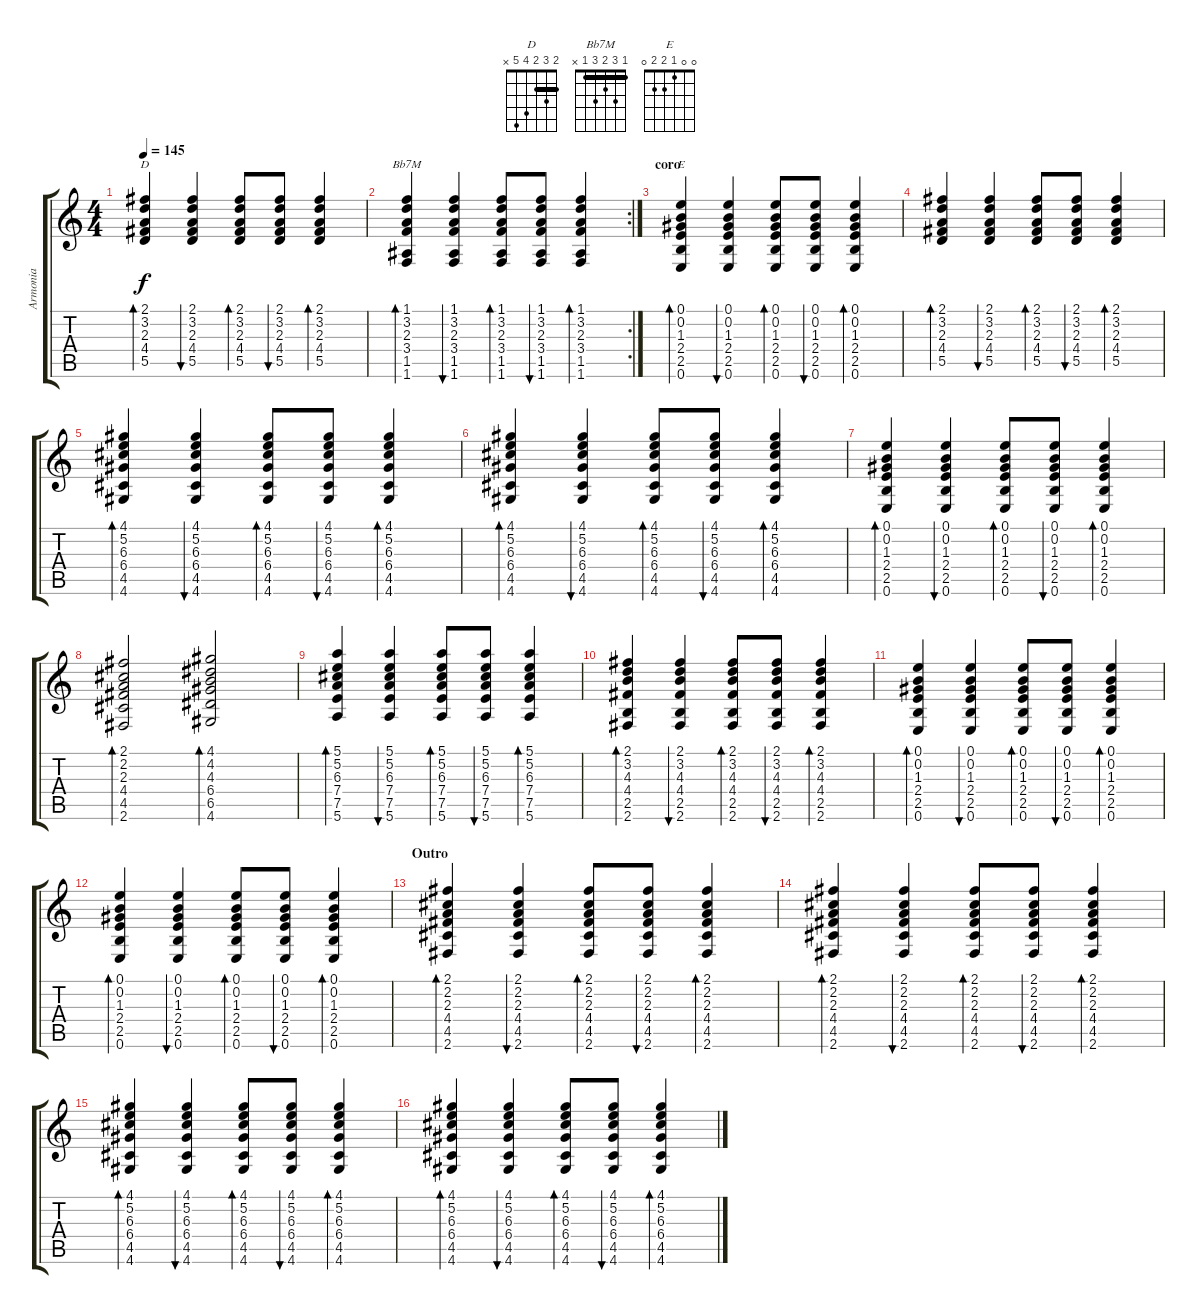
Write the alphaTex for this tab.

\track ("Armonia" "Armonia") {instrument acousticguitarsteel}
\staff {score tabs}
\tuning (E4 B3 G3 D3 A2 E2) {hide}
\chord ("D" 2 3 2 4 5 x) {barre 2}
\chord ("Bb7M" 1 3 2 3 1 x) {barre 1}
\chord ("E" 0 0 1 2 2 0)
\ts (4 4)
\tempo 145
\clef g2
\ks c
(2.1 3.2 2.3 4.4 5.5).4{bd 120 ch "D" dy f} (2.1 3.2 2.3 4.4 5.5).4{bu 120} (2.1 3.2 2.3 4.4 5.5).8{bd 60} (2.1 3.2 2.3 4.4 5.5).8{bu 60} (2.1 3.2 2.3 4.4 5.5).4{bd 60} |
\rc 2
(1.1 3.2 2.3 3.4 1.5 1.6).4{bd 120 ch "Bb7M"} (1.1 3.2 2.3 3.4 1.5 1.6).4{bu 120} (1.1 3.2 2.3 3.4 1.5 1.6).8{bd 60} (1.1 3.2 2.3 3.4 1.5 1.6).8{bu 60} (1.1 3.2 2.3 3.4 1.5 1.6).4{bd 60} |
\section ("" "coro")
(0.1 0.2 1.3 2.4 2.5 0.6).4{bd 120 ch "E"} (0.1 0.2 1.3 2.4 2.5 0.6).4{bu 120} (0.1 0.2 1.3 2.4 2.5 0.6).8{bd 60} (0.1 0.2 1.3 2.4 2.5 0.6).8{bu 60} (0.1 0.2 1.3 2.4 2.5 0.6).4{bd 60} |
(2.1 3.2 2.3 4.4 5.5).4{bd 120} (2.1 3.2 2.3 4.4 5.5).4{bu 120} (2.1 3.2 2.3 4.4 5.5).8{bd 60} (2.1 3.2 2.3 4.4 5.5).8{bu 60} (2.1 3.2 2.3 4.4 5.5).4{bd 60} |
(4.1 5.2 6.3 6.4 4.5 4.6).4{bd 120} (4.1 5.2 6.3 6.4 4.5 4.6).4{bu 120} (4.1 5.2 6.3 6.4 4.5 4.6).8{bd 60} (4.1 5.2 6.3 6.4 4.5 4.6).8{bu 60} (4.1 5.2 6.3 6.4 4.5 4.6).4{bd 60} |
(4.1 5.2 6.3 6.4 4.5 4.6).4{bd 120} (4.1 5.2 6.3 6.4 4.5 4.6).4{bu 120} (4.1 5.2 6.3 6.4 4.5 4.6).8{bd 60} (4.1 5.2 6.3 6.4 4.5 4.6).8{bu 60} (4.1 5.2 6.3 6.4 4.5 4.6).4{bd 60} |
(0.1 0.2 1.3 2.4 2.5 0.6).4{bd 120} (0.1 0.2 1.3 2.4 2.5 0.6).4{bu 120} (0.1 0.2 1.3 2.4 2.5 0.6).8{bd 60} (0.1 0.2 1.3 2.4 2.5 0.6).8{bu 60} (0.1 0.2 1.3 2.4 2.5 0.6).4{bd 60} |
(2.1 2.2 2.3 4.4 4.5 2.6).2{bd 240} (4.1 4.2 4.3 6.4 6.5 4.6).2{bd 240} |
(5.1 5.2 6.3 7.4 7.5 5.6).4{bd 120} (5.1 5.2 6.3 7.4 7.5 5.6).4{bu 120} (5.1 5.2 6.3 7.4 7.5 5.6).8{bd 60} (5.1 5.2 6.3 7.4 7.5 5.6).8{bu 60} (5.1 5.2 6.3 7.4 7.5 5.6).4{bd 60} |
(2.1 3.2 4.3 4.4 2.5 2.6).4{bd 120} (2.1 3.2 4.3 4.4 2.5 2.6).4{bu 120} (2.1 3.2 4.3 4.4 2.5 2.6).8{bd 60} (2.1 3.2 4.3 4.4 2.5 2.6).8{bu 60} (2.1 3.2 4.3 4.4 2.5 2.6).4{bd 60} |
(0.1 0.2 1.3 2.4 2.5 0.6).4{bd 120} (0.1 0.2 1.3 2.4 2.5 0.6).4{bu 120} (0.1 0.2 1.3 2.4 2.5 0.6).8{bd 60} (0.1 0.2 1.3 2.4 2.5 0.6).8{bu 60} (0.1 0.2 1.3 2.4 2.5 0.6).4{bd 60} |
(0.1 0.2 1.3 2.4 2.5 0.6).4{bd 120} (0.1 0.2 1.3 2.4 2.5 0.6).4{bu 120} (0.1 0.2 1.3 2.4 2.5 0.6).8{bd 60} (0.1 0.2 1.3 2.4 2.5 0.6).8{bu 60} (0.1 0.2 1.3 2.4 2.5 0.6).4{bd 60} |
\section ("" "Outro")
(2.1 2.2 2.3 4.4 4.5 2.6).4{bd 120} (2.1 2.2 2.3 4.4 4.5 2.6).4{bu 120} (2.1 2.2 2.3 4.4 4.5 2.6).8{bd 60} (2.1 2.2 2.3 4.4 4.5 2.6).8{bu 60} (2.1 2.2 2.3 4.4 4.5 2.6).4{bd 60} |
(2.1 2.2 2.3 4.4 4.5 2.6).4{bd 120} (2.1 2.2 2.3 4.4 4.5 2.6).4{bu 120} (2.1 2.2 2.3 4.4 4.5 2.6).8{bd 60} (2.1 2.2 2.3 4.4 4.5 2.6).8{bu 60} (2.1 2.2 2.3 4.4 4.5 2.6).4{bd 60} |
(4.1 5.2 6.3 6.4 4.5 4.6).4{bd 120} (4.1 5.2 6.3 6.4 4.5 4.6).4{bu 120} (4.1 5.2 6.3 6.4 4.5 4.6).8{bd 60} (4.1 5.2 6.3 6.4 4.5 4.6).8{bu 60} (4.1 5.2 6.3 6.4 4.5 4.6).4{bd 60} |
(4.1 5.2 6.3 6.4 4.5 4.6).4{bd 120} (4.1 5.2 6.3 6.4 4.5 4.6).4{bu 120} (4.1 5.2 6.3 6.4 4.5 4.6).8{bd 60} (4.1 5.2 6.3 6.4 4.5 4.6).8{bu 60} (4.1 5.2 6.3 6.4 4.5 4.6).4{bd 60}
